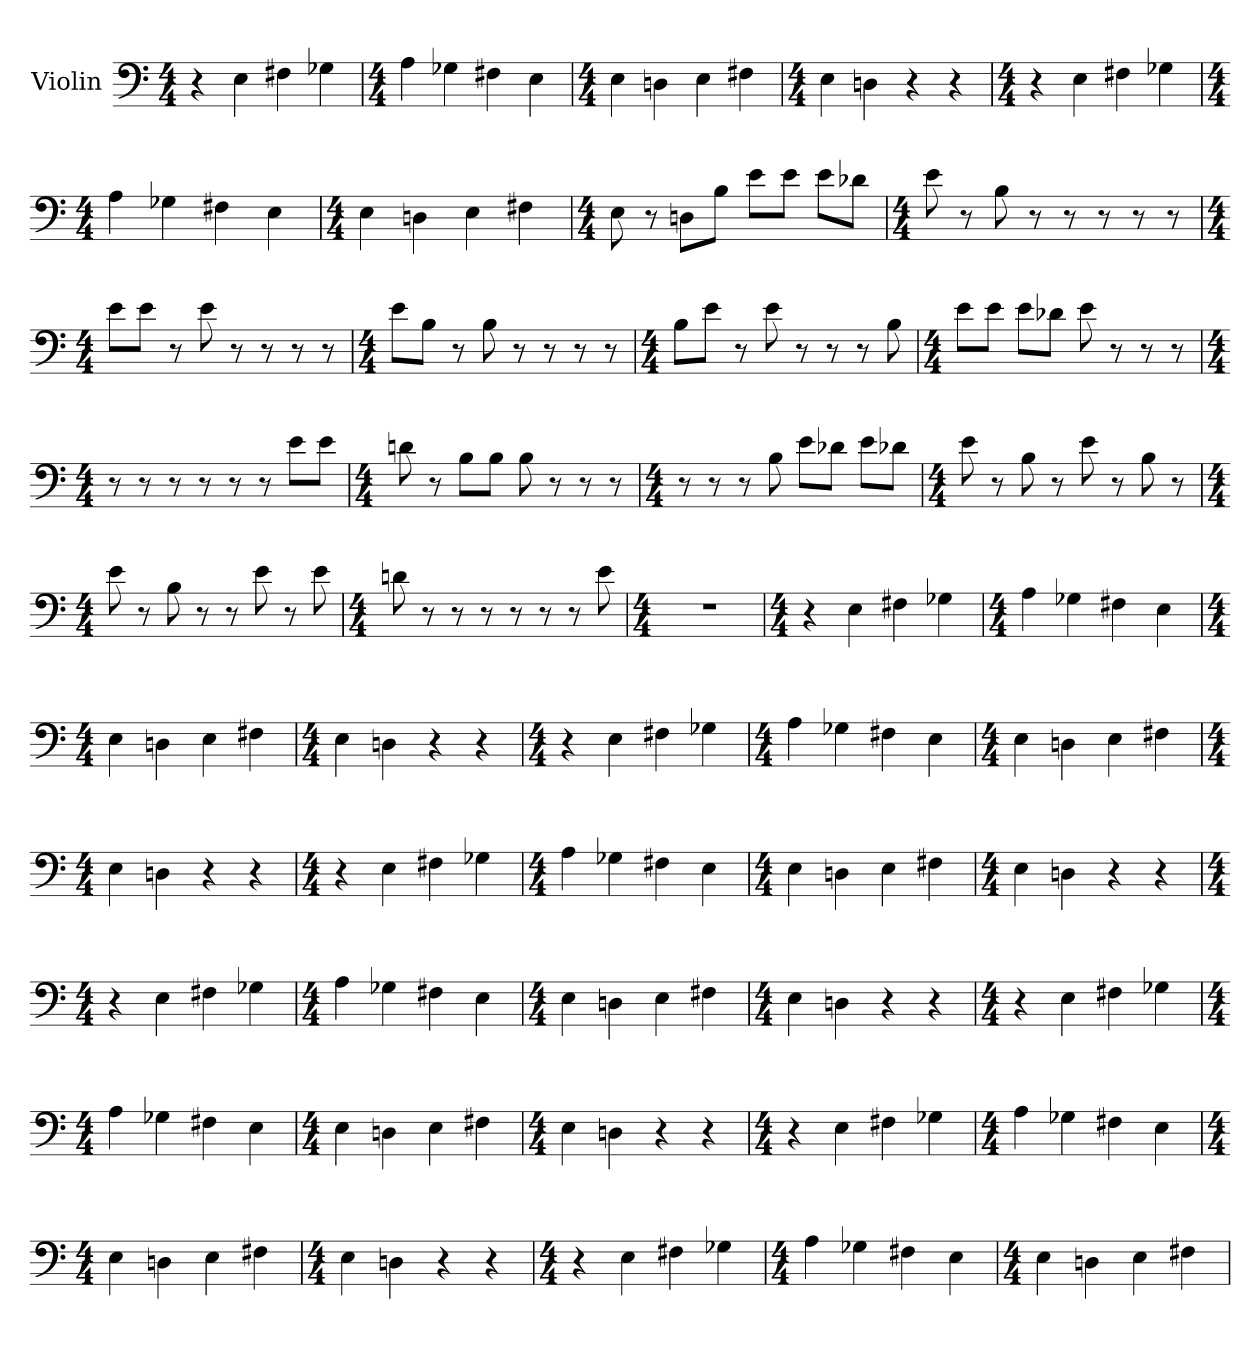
**kern
*part1
*staff1
*I"Violin
*I'Vln
*M4/4
=
4r
4E
4F#X
4G-X
=
*M4/4
4A
4G-X
4F#X
4E
=
*M4/4
4E
4Dn
4E
4F#X
=
*M4/4
4E
4Dn
4r
4r
=
*M4/4
4r
4E
4F#X
4G-X
=
*M4/4
4A
4G-X
4F#X
4E
=
*M4/4
4E
4Dn
4E
4F#X
=
*M4/4
8E
8r
8DnL
8BJ
8eL
8eJ
8eL
8d-XJ
=
*M4/4
8e
8r
8B
8r
8r
8r
8r
8r
=
*M4/4
8eL
8eJ
8r
8e
8r
8r
8r
8r
=
*M4/4
8eL
8BJ
8r
8B
8r
8r
8r
8r
=
*M4/4
8BL
8eJ
8r
8e
8r
8r
8r
8B
=
*M4/4
8eL
8eJ
8eL
8d-XJ
8e
8r
8r
8r
=
*M4/4
8r
8r
8r
8r
8r
8r
8eL
8eJ
=
*M4/4
8dn
8r
8BL
8BJ
8B
8r
8r
8r
=
*M4/4
8r
8r
8r
8B
8eL
8d-XJ
8eL
8d-XJ
=
*M4/4
8e
8r
8B
8r
8e
8r
8B
8r
=
*M4/4
8e
8r
8B
8r
8r
8e
8r
8e
=
*M4/4
8dn
8r
8r
8r
8r
8r
8r
8e
=
*M4/4
1r
=
*M4/4
4r
4E
4F#X
4G-X
=
*M4/4
4A
4G-X
4F#X
4E
=
*M4/4
4E
4Dn
4E
4F#X
=
*M4/4
4E
4Dn
4r
4r
=
*M4/4
4r
4E
4F#X
4G-X
=
*M4/4
4A
4G-X
4F#X
4E
=
*M4/4
4E
4Dn
4E
4F#X
=
*M4/4
4E
4Dn
4r
4r
=
*M4/4
4r
4E
4F#X
4G-X
=
*M4/4
4A
4G-X
4F#X
4E
=
*M4/4
4E
4Dn
4E
4F#X
=
*M4/4
4E
4Dn
4r
4r
=
*M4/4
4r
4E
4F#X
4G-X
=
*M4/4
4A
4G-X
4F#X
4E
=
*M4/4
4E
4Dn
4E
4F#X
=
*M4/4
4E
4Dn
4r
4r
=
*M4/4
4r
4E
4F#X
4G-X
=
*M4/4
4A
4G-X
4F#X
4E
=
*M4/4
4E
4Dn
4E
4F#X
=
*M4/4
4E
4Dn
4r
4r
=
*M4/4
4r
4E
4F#X
4G-X
=
*M4/4
4A
4G-X
4F#X
4E
=
*M4/4
4E
4Dn
4E
4F#X
=
*M4/4
4E
4Dn
4r
4r
=
*M4/4
4r
4E
4F#X
4G-X
=
*M4/4
4A
4G-X
4F#X
4E
=
*M4/4
4E
4Dn
4E
4F#X
=
*-
